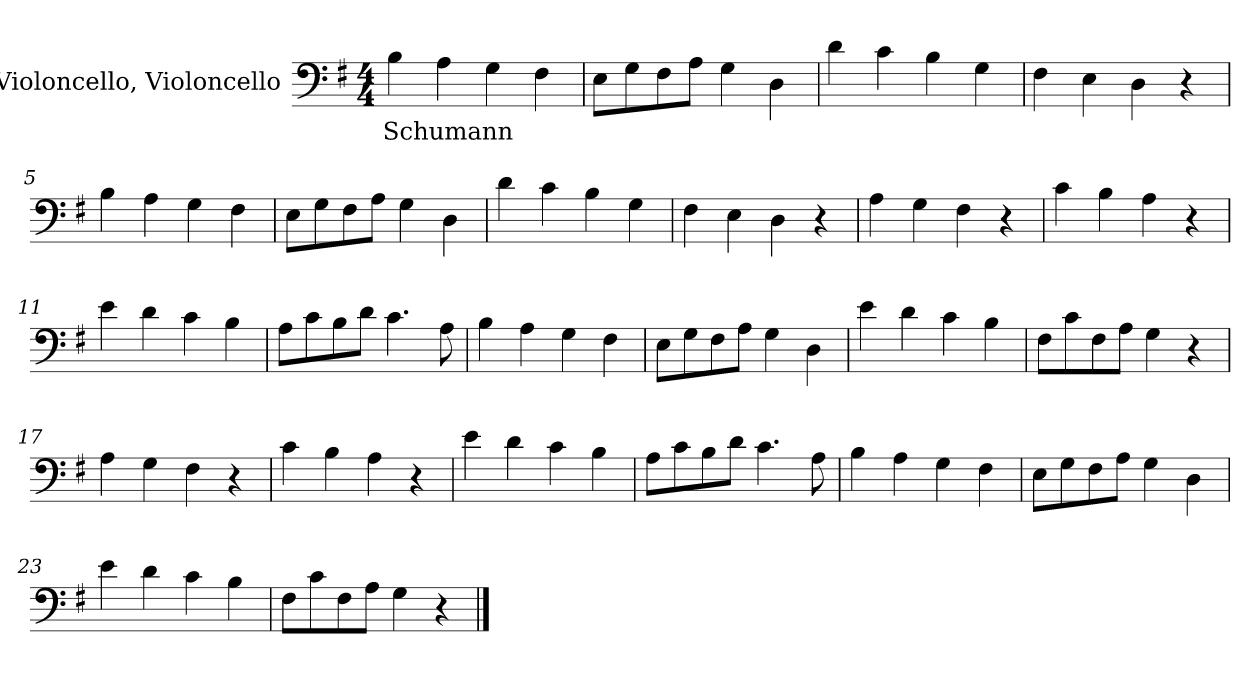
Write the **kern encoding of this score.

**kern	**text
*part1	*part1
*staff1	*staff1
*I"Violoncello, Violoncello	*
*I'Vc.	*
*clefF4	*
*k[f#]	*
*M4/4	*
*MM100	*
=1	=1
!	!LO:LY:b
4B\	Schumann
4A\	.
4G\	.
4F#\	.
=2	=2
8E\L	.
8G\	.
8F#\	.
8A\J	.
4G\	.
4D\	.
=3	=3
4d\	.
4c\	.
4B\	.
4G\	.
=4	=4
4F#\	.
4E\	.
4D\	.
4r	.
=5	=5
4B\	.
4A\	.
4G\	.
4F#\	.
=6	=6
8E\L	.
8G\	.
8F#\	.
8A\J	.
4G\	.
4D\	.
=7	=7
4d\	.
4c\	.
4B\	.
4G\	.
=8	=8
4F#\	.
4E\	.
4D\	.
4r	.
=9	=9
4A\	.
4G\	.
4F#\	.
4r	.
=10	=10
4c\	.
4B\	.
4A\	.
4r	.
=11	=11
4e\	.
4d\	.
4c\	.
4B\	.
=12	=12
8A\L	.
8c\	.
8B\	.
8d\J	.
4.c\	.
8A\	.
=13	=13
4B\	.
4A\	.
4G\	.
4F#\	.
=14	=14
8E\L	.
8G\	.
8F#\	.
8A\J	.
4G\	.
4D\	.
=15	=15
4e\	.
4d\	.
4c\	.
4B\	.
=16	=16
8F#\L	.
8c\	.
8F#\	.
8A\J	.
4G\	.
4r	.
=17	=17
4A\	.
4G\	.
4F#\	.
4r	.
=18	=18
4c\	.
4B\	.
4A\	.
4r	.
=19	=19
4e\	.
4d\	.
4c\	.
4B\	.
=20	=20
8A\L	.
8c\	.
8B\	.
8d\J	.
4.c\	.
8A\	.
=21	=21
4B\	.
4A\	.
4G\	.
4F#\	.
=22	=22
8E\L	.
8G\	.
8F#\	.
8A\J	.
4G\	.
4D\	.
=23	=23
4e\	.
4d\	.
4c\	.
4B\	.
=24	=24
8F#\L	.
8c\	.
8F#\	.
8A\J	.
4G\	.
4r	.
==	==
*-	*-
